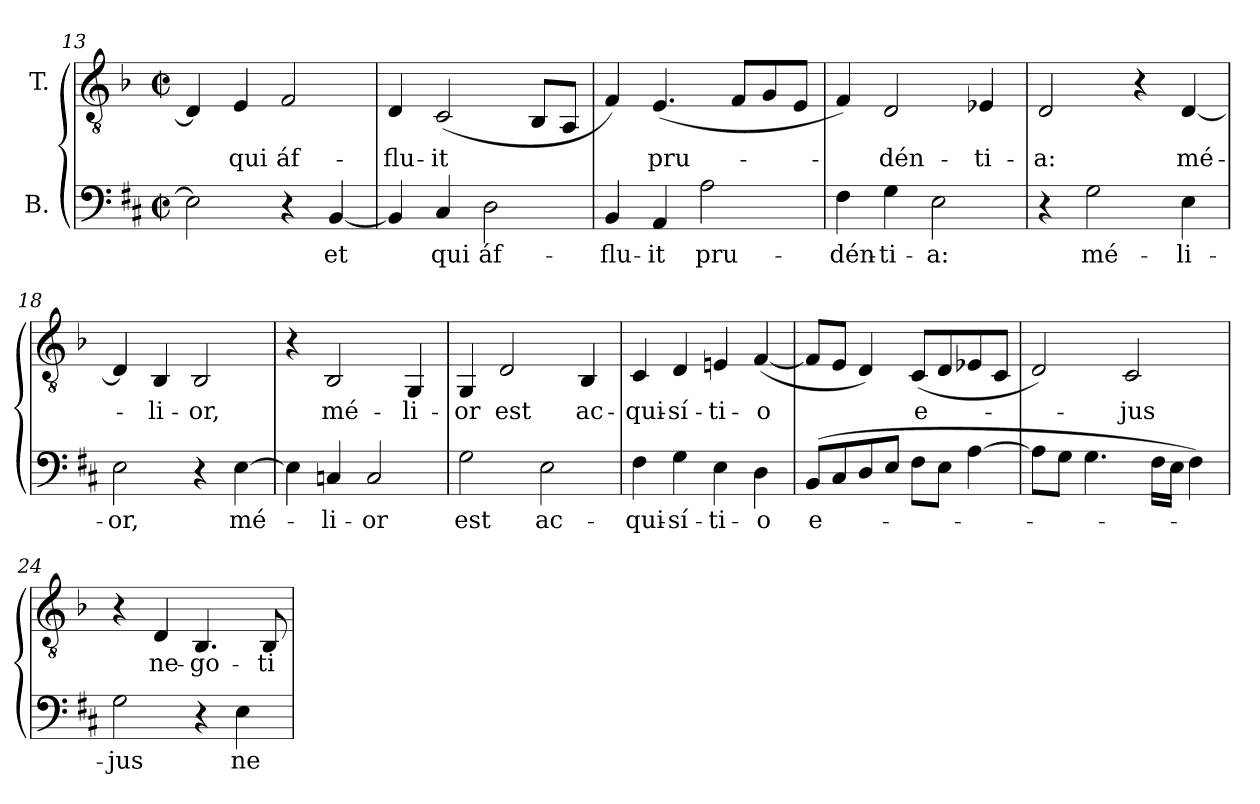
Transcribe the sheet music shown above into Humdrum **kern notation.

**kern	**text	**kern	**text
*part2	*part2	*part1	*part1
*staff2	*staff2	*staff1	*staff1
*I"B.	*	*I"T.	*
!!LO:LB:g=z
*clefF4	*	*clefGv2	*
*	*	*ITrd2c3	*
*k[f#c#]	*	*k[f#c#]	*
*b:	*	*b:	*
*M2/2	*	*M2/2	*
*met(c|)	*	*met(c|)	*
=13	=13	=13	=13
2Ei\]	.	4BBi/]	.
!	!	!	!LO:LY:b:color=#000000
.	.	4C#i/	qui
!	!	!	!LO:LY:b:color=#000000
4r	.	2Di/	áf-
!	!LO:LY:b:color=#000000	!	!
[4BBi/	et	.	.
=14	=14	=14	=14
!	!	!	!LO:LY:b:color=#000000
4BBi/]	.	4BBi/	-flu-
!	!LO:LY:b:color=#000000	!	!
!	!	!	!LO:LY:b:color=#000000
4C#i/	qui	(2AAi/	-it
!	!LO:LY:b:color=#000000	!	!
2Di\	áf-	.	.
.	.	8GGi/L	.
.	.	8FF#i/J	.
=15	=15	=15	=15
!	!LO:LY:b:color=#000000	!	!
4BBi/	-flu-	4Di/)	.
!	!LO:LY:b:color=#000000	!	!
!	!	!	!LO:LY:b:color=#000000
4AAi/	-it	(4.C#i/	pru-
!	!LO:LY:b:color=#000000	!	!
2Ai\	pru-	.	.
.	.	8Di/L	.
.	.	8Ei/	.
.	.	8C#i/J	.
=16	=16	=16	=16
!	!LO:LY:b:color=#000000	!	!
4F#i\	-dén-	4Di/)	.
!	!LO:LY:b:color=#000000	!	!
!	!	!	!LO:LY:b:color=#000000
4Gi\	-ti-	2BBi/	-dén-
!	!LO:LY:b:color=#000000	!	!
2Ei\	-a:	.	.
!	!	!	!LO:LY:b:color=#000000
.	.	4Cni/	-ti-
=17	=17	=17	=17
!	!	!	!LO:LY:b:color=#000000
4r	.	2BBi/	-a:
!	!LO:LY:b:color=#000000	!	!
2Gi\	mé-	.	.
.	.	4r	.
!	!LO:LY:b:color=#000000	!	!
!	!	!	!LO:LY:b:color=#000000
4Ei\	-li-	[4BBi/	mé-
=18	=18	=18	=18
!	!LO:LY:b:color=#000000	!	!
2Ei\	-or,	4BBi/]	.
!	!	!	!LO:LY:b:color=#000000
.	.	4GGi/	-li-
!	!	!	!LO:LY:b:color=#000000
4r	.	2GGi/	-or,
!	!LO:LY:b:color=#000000	!	!
[4Ei\	mé-	.	.
!!LO:LB:g=z
=19	=19	=19	=19
4Ei\]	.	4r	.
!	!LO:LY:b:color=#000000	!	!
!	!	!	!LO:LY:b:color=#000000
4Cni/	-li-	2GGi/	mé-
!	!LO:LY:b:color=#000000	!	!
2Ci/	-or	.	.
!	!	!	!LO:LY:b:color=#000000
.	.	4EEi/	-li-
=20	=20	=20	=20
!	!LO:LY:b:color=#000000	!	!
!	!	!	!LO:LY:b:color=#000000
2Gi\	est	4EEi/	-or
!	!	!	!LO:LY:b:color=#000000
.	.	2BBi/	est
!	!LO:LY:b:color=#000000	!	!
2Ei\	ac-	.	.
!	!	!	!LO:LY:b:color=#000000
.	.	4GGi/	ac-
=21	=21	=21	=21
!	!LO:LY:b:color=#000000	!	!
!	!	!	!LO:LY:b:color=#000000
4F#i\	-qui-	4AAi/	-qui-
!	!LO:LY:b:color=#000000	!	!
!	!	!	!LO:LY:b:color=#000000
4Gi\	-sí-	4BBi/	-sí-
!	!LO:LY:b:color=#000000	!	!
!	!	!	!LO:LY:b:color=#000000
4Ei\	-ti-	4C#Xi/	-ti-
!	!LO:LY:b:color=#000000	!	!
!	!	!	!LO:LY:b:color=#000000
4Di\	-o	([4Di/	-o
=22	=22	=22	=22
!	!LO:LY:b:color=#000000	!	!
(8BBi/L	e-	8Di/L]	.
8C#i/	.	8C#i/J	.
8Di/	.	4BBi/)	.
8Ei/J	.	.	.
!	!	!	!LO:LY:b:color=#000000
8F#i\L	.	(8AAi/L	e-
8Ei\J	.	8BBi/	.
[4Ai\	.	8Cni/	.
.	.	8AAi/J	.
=23	=23	=23	=23
8Ai\L]	.	2BBi/)	.
8Gi\J	.	.	.
4.Gi\	.	.	.
!	!	!	!LO:LY:b:color=#000000
.	.	2AAi/	-jus
16F#i\LL	.	.	.
16Ei\JJ	.	.	.
4F#i\)	.	.	.
=24	=24	=24	=24
!	!LO:LY:b:color=#000000	!	!
2Gi\	-jus	4r	.
!	!	!	!LO:LY:b:color=#000000
.	.	4BBi/	ne-
!	!	!	!LO:LY:b:color=#000000
4r	.	4.GGi/	-go-
!	!LO:LY:b:color=#000000	!	!
4Ei\	ne-	.	.
!	!	!	!LO:LY:b:color=#000000
.	.	8GGi/	-ti-
=	=	=	=
*-	*-	*-	*-
